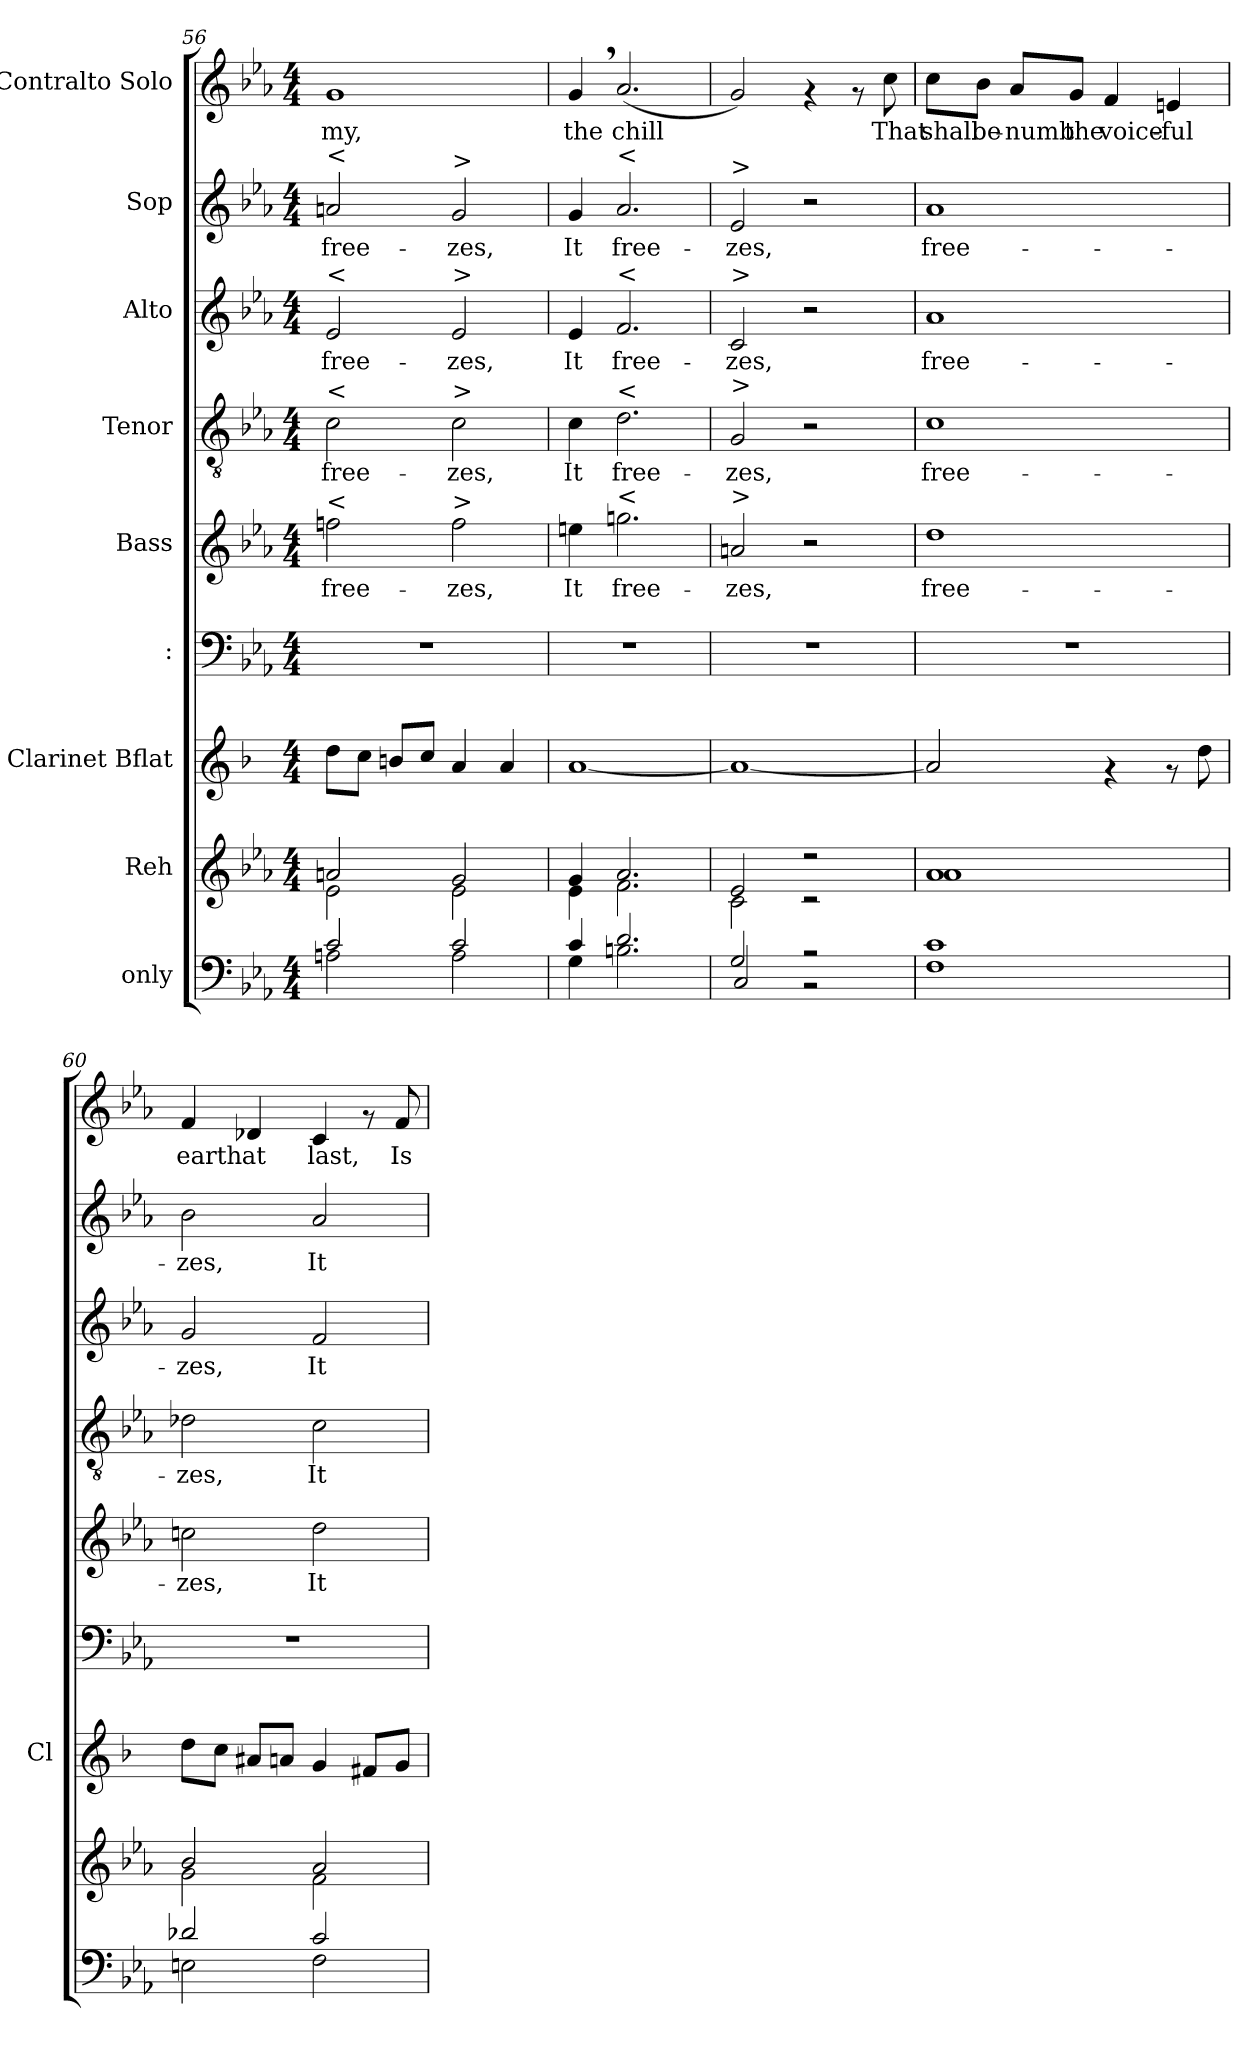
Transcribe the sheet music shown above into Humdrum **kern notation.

**kern	**kern	**kern	**kern	**kern	**text	**kern	**text	**kern	**text	**kern	**text	**kern	**text
*part9	*part8	*part7	*part6	*part5	*part5	*part4	*part4	*part3	*part3	*part2	*part2	*part1	*part1
*staff9	*staff8	*staff7	*staff6	*staff5	*staff5	*staff4	*staff4	*staff3	*staff3	*staff2	*staff2	*staff1	*staff1
*I"only	*I"Reh	*I"Clarinet Bflat	*I":	*I"Bass	*	*I"Tenor	*	*I"Alto	*	*I"Sop	*	*I"Contralto Solo	*
*	*	*I'Cl	*	*	*	*	*	*	*	*	*	*	*
!!LO:LB:g=z
*clefF4	*clefG2	*clefG2	*clefF4	*clefG2	*	*clefGv2	*	*clefG2	*	*clefG2	*	*clefG2	*
*	*	*ITrd1c2	*	*	*	*	*	*	*	*	*	*	*
*k[b-e-a-]	*k[b-e-a-]	*k[b-e-a-]	*k[b-e-a-]	*k[b-e-a-]	*	*k[b-e-a-]	*	*k[b-e-a-]	*	*k[b-e-a-]	*	*k[b-e-a-]	*
*E-:	*E-:	*E-:	*E-:	*E-:	*	*E-:	*	*E-:	*	*E-:	*	*E-:	*
*M4/4	*M4/4	*M4/4	*M4/4	*M4/4	*	*M4/4	*	*M4/4	*	*M4/4	*	*M4/4	*
=56	=56	=56	=56	=56	=56	=56	=56	=56	=56	=56	=56	=56	=56
*^	*^	*	*	*	*	*	*	*	*	*	*	*	*
!	!	!	!	!	!	!	!	!	!	!	!	!LO:TX:a:t=<	!	!	!
!	!	!	!	!	!	!	!	!	!	!LO:TX:a:t=<	!	!	!	!	!
!	!	!	!	!	!	!	!	!LO:TX:a:t=<	!	!	!	!	!	!	!
!	!	!	!	!	!	!LO:TX:a:t=<	!	!	!	!	!	!	!	!	!
!	!	!	!	!	!	!	!LO:LY:b	!	!LO:LY:b	!	!LO:LY:b	!	!LO:LY:b	!	!LO:LY:b:cj
2c/	2An\	2an/	2e-\	8cc\L	1r	2ffn\	free-	2c\	free-	2e-/	free-	2an/	free-	1g	-my,
.	.	.	.	8b-\J	.	.	.	.	.	.	.	.	.	.	.
.	.	.	.	8an/L	.	.	.	.	.	.	.	.	.	.	.
.	.	.	.	8b-/J	.	.	.	.	.	.	.	.	.	.	.
!	!	!	!	!	!	!	!	!	!	!	!	!LO:TX:a:t=>	!	!	!
!	!	!	!	!	!	!	!	!	!	!LO:TX:a:t=>	!	!	!	!	!
!	!	!	!	!	!	!	!	!LO:TX:a:t=>	!	!	!	!	!	!	!
!	!	!	!	!	!	!LO:TX:a:t=>	!	!	!	!	!	!	!	!	!
!	!	!	!	!	!	!	!LO:LY:b	!	!LO:LY:b	!	!LO:LY:b	!	!LO:LY:b	!	!
2c/	2A\	2g/	2e-\	4g/	.	2ff\	-zes,	2c\	-zes,	2e-/	-zes,	2g/	-zes,	.	.
.	.	.	.	4g/	.	.	.	.	.	.	.	.	.	.	.
=57	=57	=57	=57	=57	=57	=57	=57	=57	=57	=57	=57	=57	=57	=57	=57
!	!	!	!	!	!	!	!LO:LY:b	!	!LO:LY:b	!	!LO:LY:b	!	!LO:LY:b	!	!LO:LY:b:cj
4c/	4G\	4g/	4e-\	[<1g	1r	4ee\	It	4c\	It	4e-/	It	4g/	It	4g,</	the
!	!	!	!	!	!	!	!	!	!	!	!	!LO:TX:a:t=<	!	!	!
!	!	!	!	!	!	!	!	!	!	!LO:TX:a:t=<	!	!	!	!	!
!	!	!	!	!	!	!	!	!LO:TX:a:t=<	!	!	!	!	!	!	!
!	!	!	!	!	!	!LO:TX:a:t=<	!	!	!	!	!	!	!	!	!
!	!	!	!	!	!	!	!LO:LY:b	!	!LO:LY:b	!	!LO:LY:b	!	!LO:LY:b	!	!LO:LY:b:cj
2.d/	2.Bn\	2.a-/	2.f\	.	.	2.ggn\	free-	2.d\	free-	2.f/	free-	2.a-/	free-	(>2.a-/	chill
=58	=58	=58	=58	=58	=58	=58	=58	=58	=58	=58	=58	=58	=58	=58	=58
!	!	!	!	!	!	!	!	!	!	!	!	!LO:TX:a:t=>	!	!	!
!	!	!	!	!	!	!	!	!	!	!LO:TX:a:t=>	!	!	!	!	!
!	!	!	!	!	!	!	!	!LO:TX:a:t=>	!	!	!	!	!	!	!
!	!	!	!	!	!	!LO:TX:a:t=>	!	!	!	!	!	!	!	!	!
!	!	!	!	!	!	!	!LO:LY:b	!	!LO:LY:b	!	!LO:LY:b	!	!LO:LY:b	!	!LO:LY:b:cj
2G/	2C/	2e-/	2c\	1g_<	1r	2a/	-zes,	2G/	-zes,	2c/	-zes,	2e-/	-zes,	2g/)	.
2r	2r	2r	2r	.	.	2r	.	2r	.	2r	.	2r	.	4rf	.
.	.	.	.	.	.	.	.	.	.	.	.	.	.	8rf	.
!	!	!	!	!	!	!	!	!	!	!	!	!	!	!	!LO:LY:b:cj
.	.	.	.	.	.	.	.	.	.	.	.	.	.	8cc\	That
=59	=59	=59	=59	=59	=59	=59	=59	=59	=59	=59	=59	=59	=59	=59	=59
!	!	!	!	!	!	!	!LO:LY:b	!	!LO:LY:b	!	!LO:LY:b	!	!LO:LY:b	!	!LO:LY:b:cj
1c	1F	1a-	1a-	2g/]	1r	1dd	free-	1c	free-	1a-	free-	1a-	free-	8cc\L	shall
!	!	!	!	!	!	!	!	!	!	!	!	!	!	!	!LO:LY:b:cj
.	.	.	.	.	.	.	.	.	.	.	.	.	.	8b-\J	be-
!	!	!	!	!	!	!	!	!	!	!	!	!	!	!	!LO:LY:b:cj
.	.	.	.	.	.	.	.	.	.	.	.	.	.	8a-/L	-numb
!	!	!	!	!	!	!	!	!	!	!	!	!	!	!	!LO:LY:b:cj
.	.	.	.	.	.	.	.	.	.	.	.	.	.	8g/J	the
!	!	!	!	!	!	!	!	!	!	!	!	!	!	!	!LO:LY:b:cj
.	.	.	.	4rf	.	.	.	.	.	.	.	.	.	4f/	voice-
!	!	!	!	!	!	!	!	!	!	!	!	!	!	!	!LO:LY:b:cj
.	.	.	.	8rf	.	.	.	.	.	.	.	.	.	4en/	-ful
.	.	.	.	8cc\	.	.	.	.	.	.	.	.	.	.	.
=60	=60	=60	=60	=60	=60	=60	=60	=60	=60	=60	=60	=60	=60	=60	=60
!	!	!	!	!	!	!	!LO:LY:b	!	!LO:LY:b	!	!LO:LY:b	!	!LO:LY:b	!	!LO:LY:b:cj
2d-X/	2En\	2b-/	2g\	8cc\L	1r	2ccn\	-zes,	2d-X\	-zes,	2g/	-zes,	2b-\	-zes,	4f/	earth
.	.	.	.	8b-\J	.	.	.	.	.	.	.	.	.	.	.
!	!	!	!	!	!	!	!	!	!	!	!	!	!	!	!LO:LY:b:cj
.	.	.	.	8g#/L	.	.	.	.	.	.	.	.	.	4d-X/	at
.	.	.	.	8g/J	.	.	.	.	.	.	.	.	.	.	.
!	!	!	!	!	!	!	!LO:LY:b	!	!LO:LY:b	!	!LO:LY:b	!	!LO:LY:b	!	!LO:LY:b:cj
2c/	2F\	2a-/	2f\	4f/	.	2dd\	It	2c\	It	2f/	It	2a-/	It	4c/	last,
.	.	.	.	8en/L	.	.	.	.	.	.	.	.	.	8rf	.
!	!	!	!	!	!	!	!	!	!	!	!	!	!	!	!LO:LY:b:cj
.	.	.	.	8f/J	.	.	.	.	.	.	.	.	.	8f/	Is
*v	*v	*	*	*	*	*	*	*	*	*	*	*	*	*	*
*	*v	*v	*	*	*	*	*	*	*	*	*	*	*	*
=	=	=	=	=	=	=	=	=	=	=	=	=	=
*-	*-	*-	*-	*-	*-	*-	*-	*-	*-	*-	*-	*-	*-
